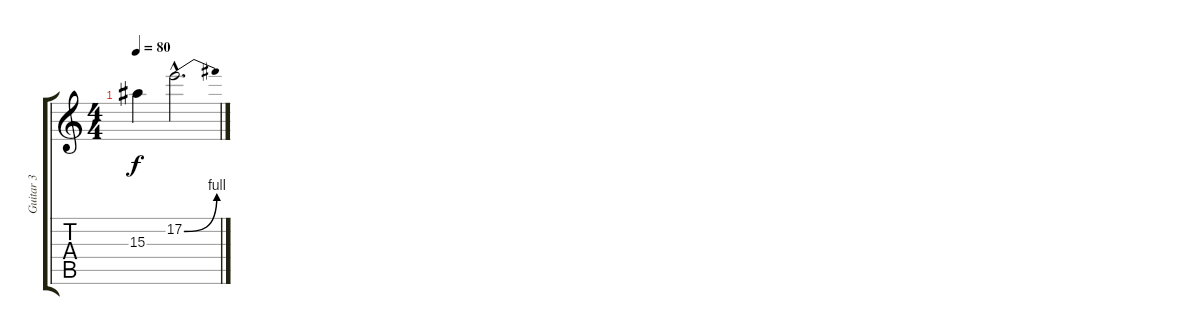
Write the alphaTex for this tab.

\track ("Guitar 3" "Guitar 3") {instrument overdrivenguitar}
\staff {score tabs}
\tuning (E4 B3 G3 D3 A2 E2) {hide}
\ts (4 4)
\tempo 80
\clef g2
\ks c
15.3.4{dy f} 17.2{be (bend 0 0 60 4) hac}.2{d}
